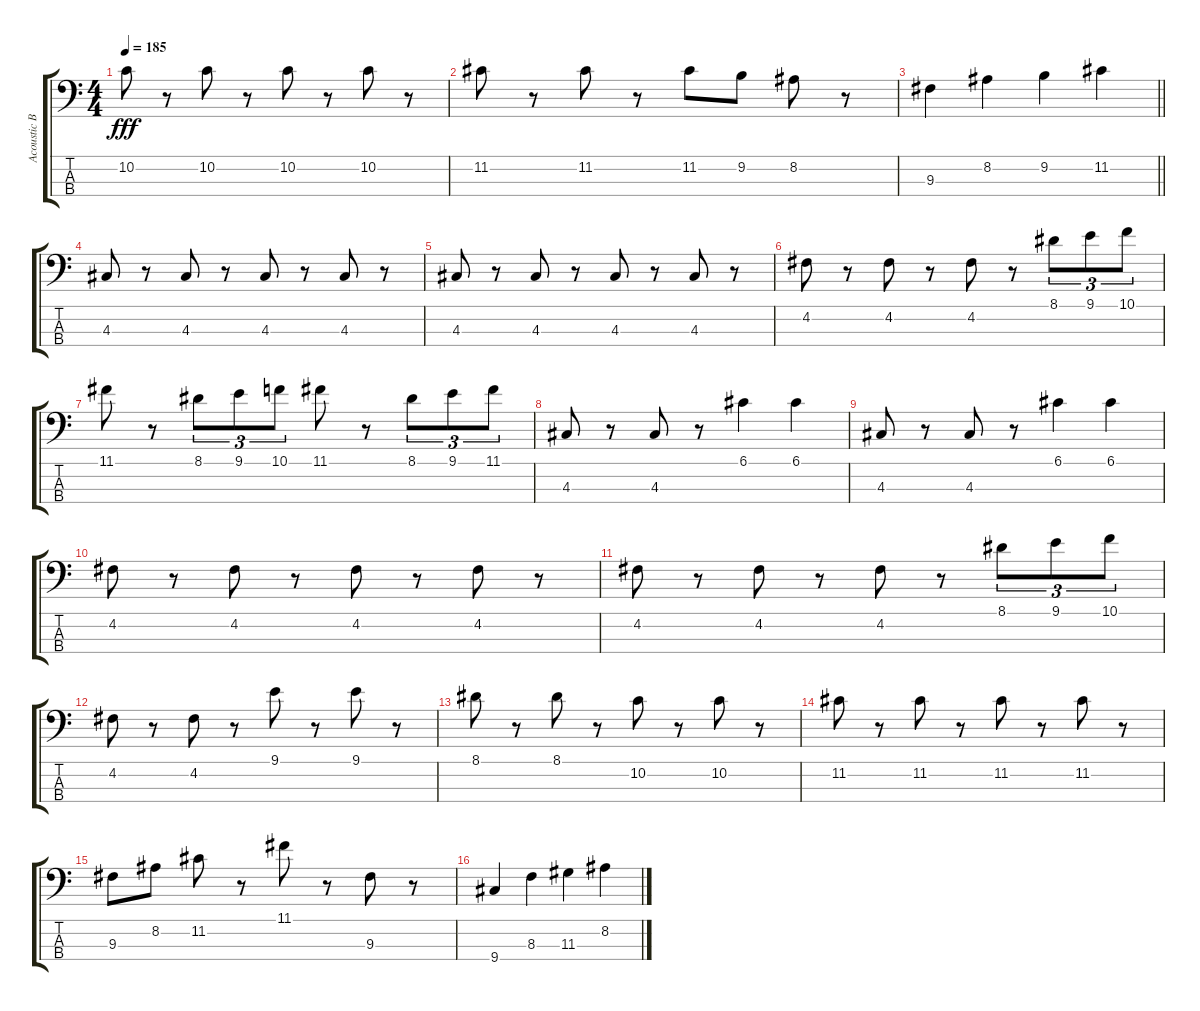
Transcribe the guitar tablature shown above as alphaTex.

\track ("Acoustic Bass " "Acoustic B") {instrument electricbassfinger}
\staff {score tabs}
\tuning (G2 D2 A1 E1) {hide}
\ts (4 4)
\tempo 185
\clef f4
\ks c
10.2.8{dy fff} r.8 10.2.8 r.8 10.2.8 r.8 10.2.8 r.8 |
11.2.8 r.8 11.2.8 r.8 11.2.8 9.2.8 8.2.8 r.8 |
\barLineRight lightlight
9.3.4 8.2.4 9.2.4 11.2.4 |
4.3.8 r.8 4.3.8 r.8 4.3.8 r.8 4.3.8 r.8 |
4.3.8 r.8 4.3.8 r.8 4.3.8 r.8 4.3.8 r.8 |
4.2.8 r.8 4.2.8 r.8 4.2.8 r.8 8.1.8{tu (3 2)} 9.1.8{tu (3 2)} 10.1.8{tu (3 2)} |
11.1.8 r.8 8.1.8{tu (3 2)} 9.1.8{tu (3 2)} 10.1.8{tu (3 2)} 11.1.8 r.8 8.1.8{tu (3 2)} 9.1.8{tu (3 2)} 11.1.8{tu (3 2)} |
4.3.8 r.8 4.3.8 r.8 6.1.4 6.1.4 |
4.3.8 r.8 4.3.8 r.8 6.1.4 6.1.4 |
4.2.8 r.8 4.2.8 r.8 4.2.8 r.8 4.2.8 r.8 |
4.2.8 r.8 4.2.8 r.8 4.2.8 r.8 8.1.8{tu (3 2)} 9.1.8{tu (3 2)} 10.1.8{tu (3 2)} |
4.2.8 r.8 4.2.8 r.8 9.1.8 r.8 9.1.8 r.8 |
8.1.8 r.8 8.1.8 r.8 10.2.8 r.8 10.2.8 r.8 |
11.2.8 r.8 11.2.8 r.8 11.2.8 r.8 11.2.8 r.8 |
9.3.8 8.2.8 11.2.8 r.8 11.1.8 r.8 9.3.8 r.8 |
9.4.4 8.3.4 11.3.4 8.2.4
